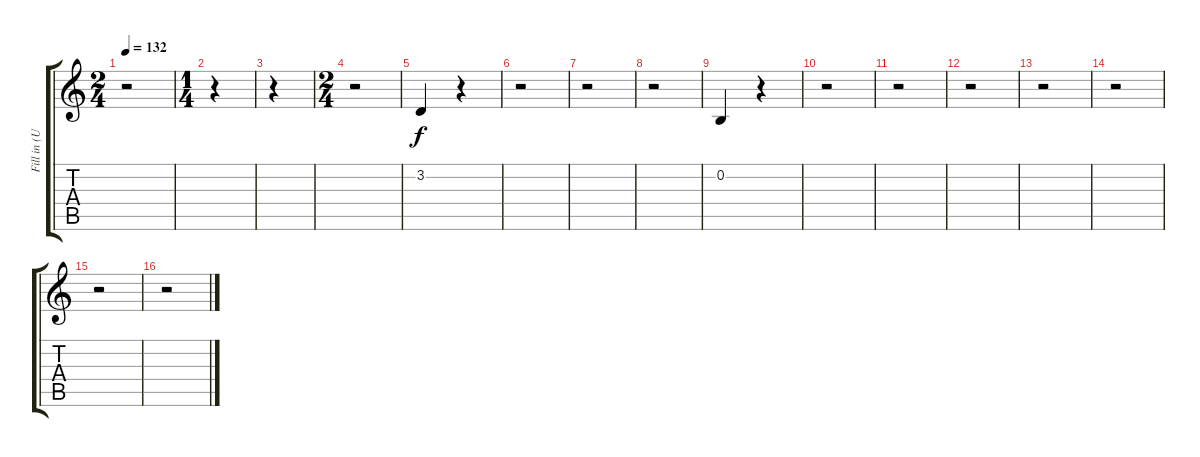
\track ("Fill in (Use Guitar)" "Fill in (U") {instrument tinklebell}
\staff {score tabs}
\tuning (E4 B3 G3 D3 A2 E2) {hide}
\ts (2 4)
\tempo 132
\clef g2
\ks c
r.2{dy f} |
\ts (1 4)
r.4 |
r.4 |
\ts (2 4)
r.2 |
3.2.4 r.4 |
r.2 |
r.2 |
r.2 |
0.2.4 r.4 |
r.2 |
r.2 |
r.2 |
r.2 |
r.2 |
r.2 |
r.2
